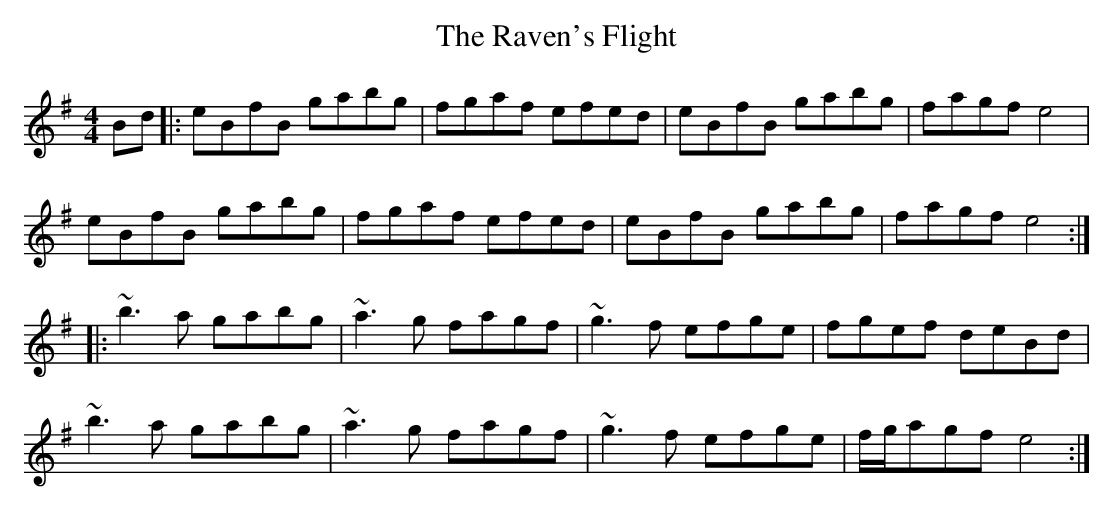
X:1
T: The Raven's Flight
M: 4/4
L: 1/8
K: Emin
Bd|:eBfB gabg|fgaf efed|eBfB gabg|fagf e4|
eBfB gabg|fgaf efed|eBfB gabg|fagf e4:|
|:~b3a gabg|~a3g fagf|~g3f efge|fgef deBd|
~b3a gabg|~a3g fagf|~g3f efge|f/g/agf e4:|
